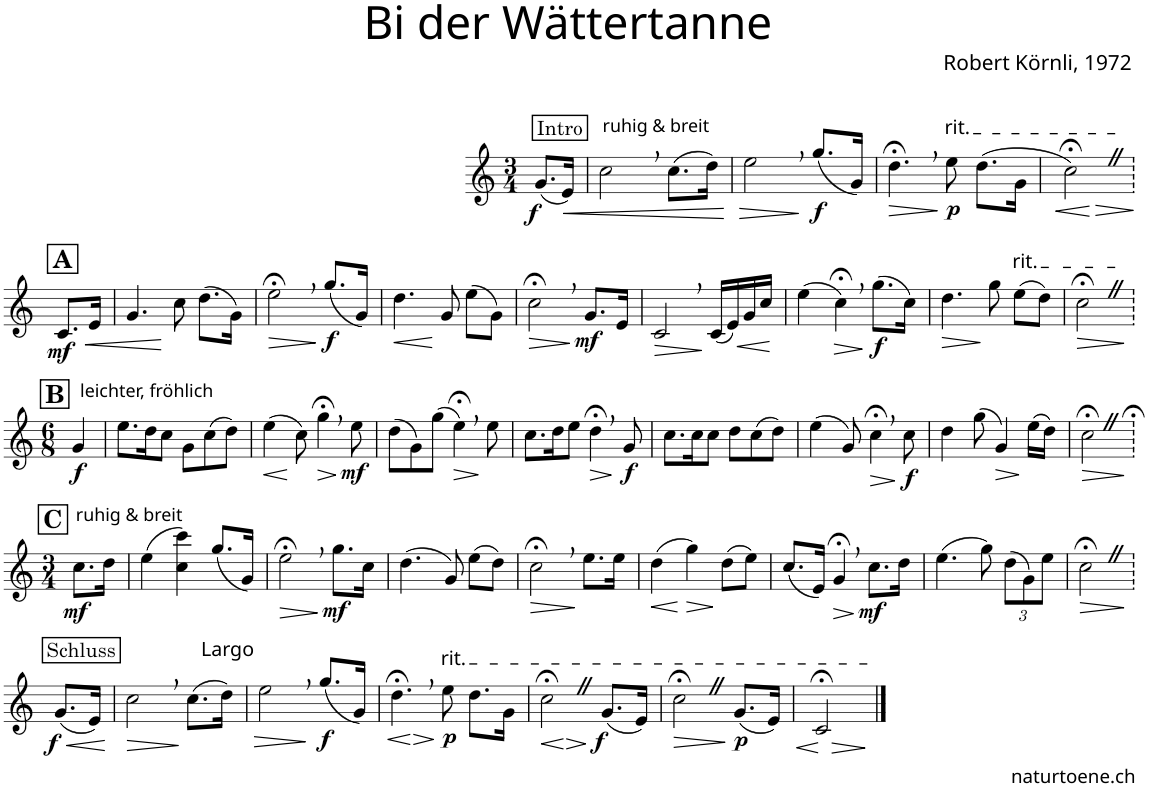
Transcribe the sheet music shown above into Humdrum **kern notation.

**kern	**dynam
*part1	*part1
*staff1	*staff1
*I"Alphorn	*
*I'Alphn.	*
*clefG2	*
*Trd4c6	*
*k[]	*
*M3/4	*
!!LO:REH:place=s1:a:cj:fs=11:t=Intro
=	=
!LO:TX:a:t=ruhig & breit	!
!	!LO:DY:b
(8.g/L	f
!	!LO:HP:b
16e/Jk)	<
=1	=1
2cc,\	.
(8.cc\L	.
16dd\Jk)	.
.	[
=2	=2
!	!LO:HP:b
2ee,\	>
!	!LO:DY:n=1:b
(8.gg/L	] f
16g/Jk)	.
=3	=3
!	!LO:HP:b
4.dd;<,\	>
!LO:TX:a:t=rit.	!
!	!LO:DY:n=1:b
8ee\	] p
(8.dd\L	.
16g\Jk	.
=4	=4
!	!LO:HP:b
!	!LO:HP:n=1:b
2cc;<Z\)	> <
.	]
!!LO:LB:g=z
=4X1	=4X1
!!LO:REH:place=s1:a:B:cj:fs=14:t=A
!	!LO:DY:b
8.c/L	mf
!	!LO:HP:n=1:b
16e/Jk	[ <
=5	=5
4.g/	.
8cc\	[
(8.dd\L	.
16g\Jk)	.
=6	=6
!	!LO:HP:b
2ee;<,\	>
!	!LO:DY:n=1:b
(8.gg/L	] f
16g/Jk)	.
=7	=7
!	!LO:HP:b
4.dd\	<
8g/	[
(8ee\L	.
8g\J)	.
=8	=8
!	!LO:HP:b
2cc;<,\	>
!	!LO:DY:n=1:b
8.g/L	] mf
16e/Jk	.
=9	=9
!	!LO:HP:b
2c,/	>
(16c/LL	]
16e/)	.
!	!LO:HP:b
16g/	<
16cc/JJ	.
.	[
=10	=10
(4ee\	.
!	!LO:HP:b
4cc;<,\)	>
!	!LO:DY:n=1:b
(8.gg\L	] f
16cc\Jk)	.
=11	=11
!	!LO:HP:b
4.dd\	>
8gg\	]
!LO:TX:a:t=rit.	!
(8ee\L	.
8dd\J)	.
=12	=12
!	!LO:HP:b
2cc;<Z\	>
.	]
!!LO:LB:g=z
=12X2	=12X2
!!LO:REH:place=s1:a:B:cj:fs=14:t=B
*M6/8	*
!LO:TX:a:t=leichter, fröhlich	!
!	!LO:DY:b
4g/	f
=13	=13
8.ee\L	.
16dd\K	.
8cc\J	.
8g\L	.
(8cc\	.
8dd\J)	.
=14	=14
!	!LO:HP:b
(4ee\	<
8cc\)	[
!	!LO:HP:b
4gg;<,\	>
!	!LO:DY:n=1:b
8ee\	] mf
=15	=15
(8dd\L	.
8g\)	.
(8gg\J	.
!	!LO:HP:b
4ee;<,\)	>
8ee\	]
=16	=16
8.cc\L	.
16dd\K	.
8ee\J	.
!	!LO:HP:b
4dd;<,\	>
!	!LO:DY:n=1:b
8g/	] f
=17	=17
8.cc\L	.
16cc\K	.
8cc\J	.
8dd\L	.
(8cc\	.
8dd\J)	.
=18	=18
(4ee\	.
8g/)	.
!	!LO:HP:b
4cc;<,\	>
!	!LO:DY:n=1:b
8cc\	] f
=19	=19
4dd\	.
(8gg\	.
!	!LO:HP:b
4g/)	>
(16ee\LL	]
16dd\JJ)	.
=20	=20
!	!LO:HP:b
2cc;<Z\	>
.	]
!!LO:LB:g=z
=20X3	=20X3
!!LO:REH:place=s1:a:B:cj:fs=14:t=C
*M3/4	*
!LO:TX:a:t=ruhig & breit	!
!	!LO:DY:b
8.cc\L	mf
16dd\Jk	.
=21	=21
(4ee\	.
4cc\ 4ccc\)	.
(8.gg/L	.
16g/Jk)	.
=22	=22
!	!LO:HP:b
2ee;<,\	>
!	!LO:DY:n=1:b
8.gg\L	] mf
16cc\Jk	.
=23	=23
(4.dd\	.
8g/)	.
(8ee\L	.
8dd\J)	.
=24	=24
!	!LO:HP:b
2cc;<,\	>
8.ee\L	]
16ee\Jk	.
=25	=25
!	!LO:HP:b
(4dd\	<
!	!LO:HP:n=1:b
4gg\)	[ >
(8dd\L	]
8ee\J)	.
=26	=26
(8.cc/L	.
16e/Jk)	.
!	!LO:HP:b
4g;<,/	>
!	!LO:DY:n=1:b
8.cc\L	] mf
16dd\Jk	.
=27	=27
(4.ee\	.
8gg\)	.
*Xbrackettup	*
(12dd\L	.
12g\)	.
12ee\J	.
=28	=28
!	!LO:HP:b
2cc;<Z\	>
.	]
!!LO:LB:g=z
=28X4	=28X4
!!LO:REH:place=s1:a:cj:fs=11:t=Schluss
!LO:TX:a:t=Largo	!
!	!LO:HP:b
!	!LO:DY:n=1:b
(8.g/L	< f
16e/Jk)	.
.	[
=29	=29
!	!LO:HP:b
2cc,\	>
(8.cc\L	]
16dd\Jk)	.
=30	=30
!	!LO:HP:b
2ee,\	>
!	!LO:DY:n=1:b
(8.gg/L	] f
16g/Jk)	.
=31	=31
!	!LO:HP:b
!	!LO:HP:n=1:b
4.dd;<,\	< >
!LO:TX:a:t=rit.	!
!	!LO:DY:n=1:b
8ee\	[ p
8.dd\L	]
16g\Jk	.
=32	=32
!	!LO:HP:b
!	!LO:HP:n=1:b
2cc;<Z\	< >
!	!LO:DY:n=1:b
(8.g/L	[ f
16e/Jk)	]
=33	=33
!	!LO:HP:b
2cc;<Z\	>
!	!LO:DY:n=1:b
(8.g/L	] p
16e/Jk)	.
=34	=34
!	!LO:HP:b
!	!LO:HP:n=1:b
2c;</	> <
.	] [
==	==
*-	*-
